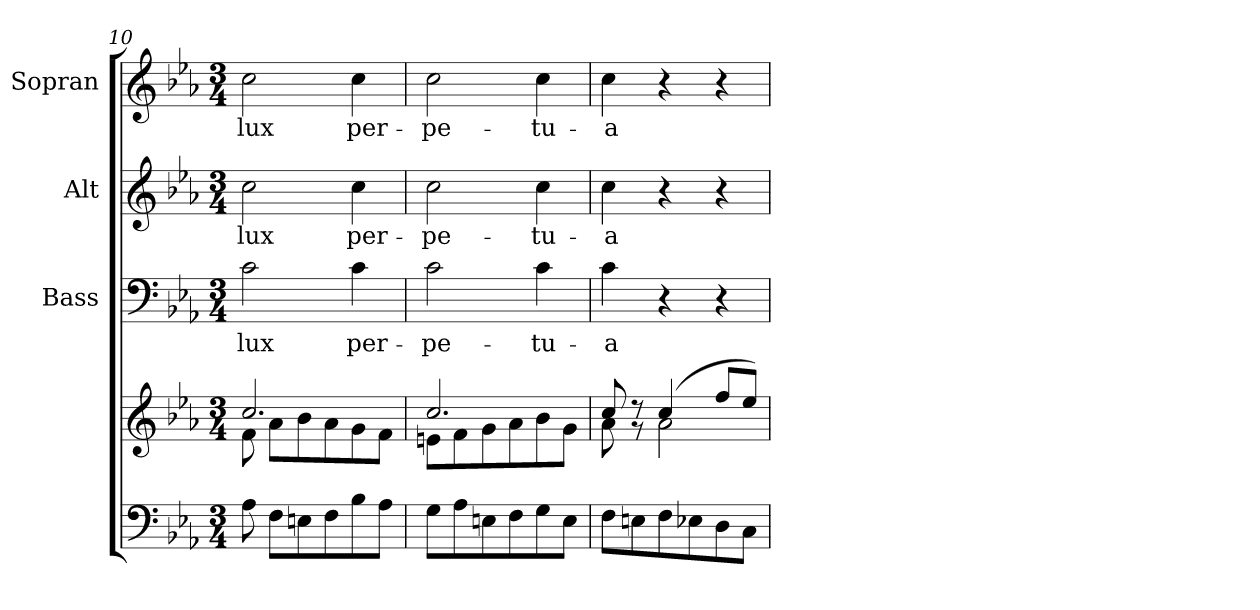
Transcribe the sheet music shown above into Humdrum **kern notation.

**kern	**kern	**kern	**text	**kern	**text	**kern	**text
*part4	*part4	*part3	*part3	*part2	*part2	*part1	*part1
*staff5	*staff4	*staff3	*staff3	*staff2	*staff2	*staff1	*staff1
*	*	*I"Bass	*	*I"Alt	*	*I"Sopran	*
*	*	*I'B.	*	*I'A.	*	*I'S.	*
*clefF4	*clefG2	*clefF4	*	*clefG2	*	*clefG2	*
*k[b-e-a-]	*k[b-e-a-]	*k[b-e-a-]	*	*k[b-e-a-]	*	*k[b-e-a-]	*
*E-:	*E-:	*E-:	*	*E-:	*	*E-:	*
*M3/4	*M3/4	*M3/4	*	*M3/4	*	*M3/4	*
=10	=10	=10	=10	=10	=10	=10	=10
*	*^	*	*	*	*	*	*
!	!	!	!	!LO:LY:b	!	!LO:LY:b	!	!LO:LY:b
8A-\	2.cc/	8f\	2c\	lux	2cc\	lux	2cc\	lux
8F\L	.	8a-\L	.	.	.	.	.	.
8En\	.	8b-\	.	.	.	.	.	.
8F\	.	8a-\	.	.	.	.	.	.
!	!	!	!	!LO:LY:b	!	!LO:LY:b	!	!LO:LY:b
8B-\	.	8g\	4c\	per-	4cc\	per-	4cc\	per-
8A-\J	.	8f\J	.	.	.	.	.	.
=11	=11	=11	=11	=11	=11	=11	=11	=11
!	!	!	!	!LO:LY:b	!	!LO:LY:b	!	!LO:LY:b
8G\L	2.cc/	8en\L	2c\	-pe-	2cc\	-pe-	2cc\	-pe-
8A-\	.	8f\	.	.	.	.	.	.
8En\	.	8g\	.	.	.	.	.	.
8F\	.	8a-\	.	.	.	.	.	.
!	!	!	!	!LO:LY:b	!	!LO:LY:b	!	!LO:LY:b
8G\	.	8b-\	4c\	-tu-	4cc\	-tu-	4cc\	-tu-
8E\J	.	8g\J	.	.	.	.	.	.
=12	=12	=12	=12	=12	=12	=12	=12	=12
!	!	!	!	!LO:LY:b	!	!LO:LY:b	!	!LO:LY:b
8F\L	8cc/	8a-\	4c\	-a	4cc\	-a	4cc\	-a
8En\	8r	8r	.	.	.	.	.	.
8F\	(4cc/	2a-\	4r	.	4r	.	4r	.
8E-X\	.	.	.	.	.	.	.	.
8D\	8ff/L	.	4r	.	4r	.	4r	.
8C\J	8ee-/J)	.	.	.	.	.	.	.
*	*v	*v	*	*	*	*	*	*
=	=	=	=	=	=	=	=
*-	*-	*-	*-	*-	*-	*-	*-
